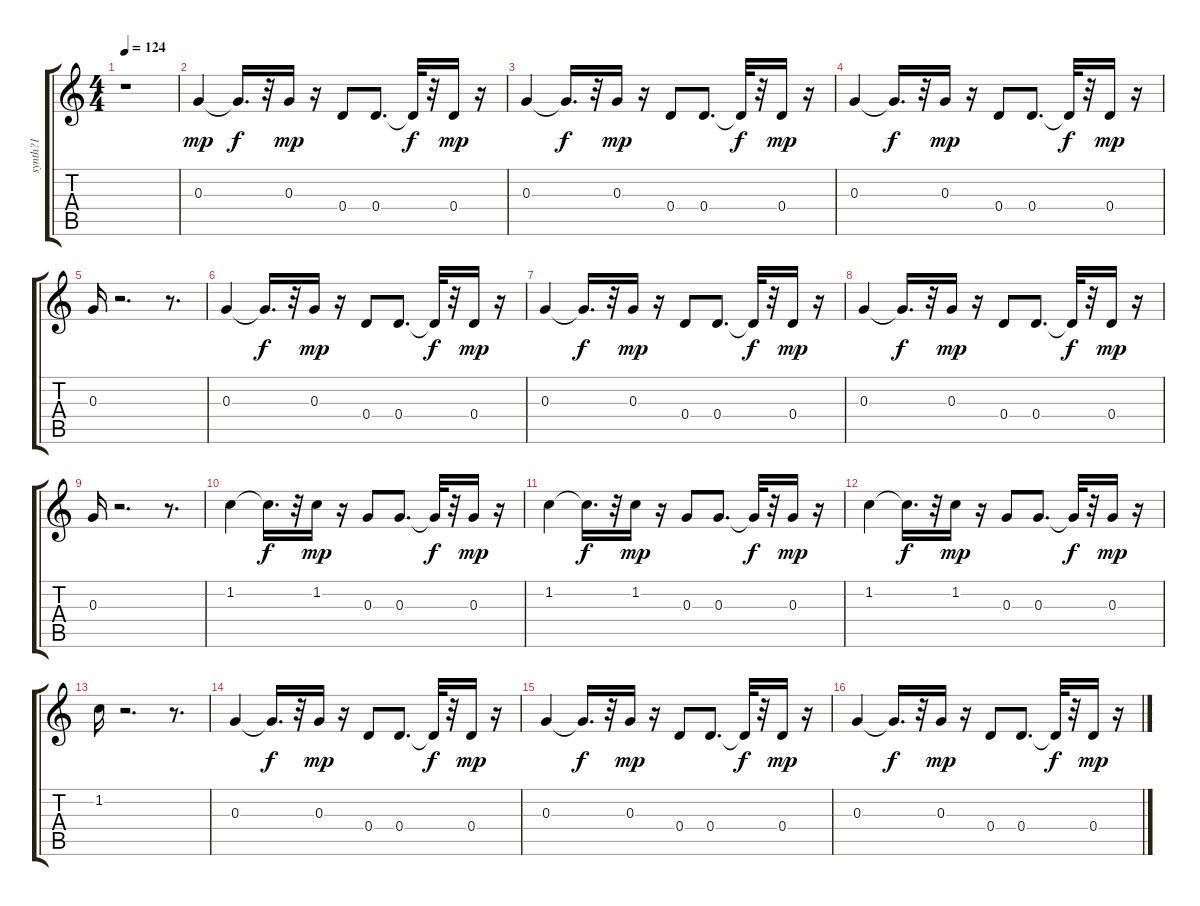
\track ("synth?1" "synth?1") {instrument synthbass1}
\staff {score tabs}
\tuning (E4 B3 G3 D3 A2 E2) {hide}
\ts (4 4)
\tempo 124
\clef g2
\ks c
r.1{dy mp instrument synthbass1} |
0.3.4 0.3{t}.16{d dy f} r.32 0.3.16{dy mp} r.16 0.4.8 0.4.8{d} 0.4{t}.32{dy f} r.32 0.4.16{dy mp} r.16 |
0.3.4 0.3{t}.16{d dy f} r.32 0.3.16{dy mp} r.16 0.4.8 0.4.8{d} 0.4{t}.32{dy f} r.32 0.4.16{dy mp} r.16 |
0.3.4 0.3{t}.16{d dy f} r.32 0.3.16{dy mp} r.16 0.4.8 0.4.8{d} 0.4{t}.32{dy f} r.32 0.4.16{dy mp} r.16 |
0.3.16 r.2{d} r.8{d} |
0.3.4 0.3{t}.16{d dy f} r.32 0.3.16{dy mp} r.16 0.4.8 0.4.8{d} 0.4{t}.32{dy f} r.32 0.4.16{dy mp} r.16 |
0.3.4 0.3{t}.16{d dy f} r.32 0.3.16{dy mp} r.16 0.4.8 0.4.8{d} 0.4{t}.32{dy f} r.32 0.4.16{dy mp} r.16 |
0.3.4 0.3{t}.16{d dy f} r.32 0.3.16{dy mp} r.16 0.4.8 0.4.8{d} 0.4{t}.32{dy f} r.32 0.4.16{dy mp} r.16 |
0.3.16 r.2{d} r.8{d} |
1.2.4 1.2{t}.16{d dy f} r.32 1.2.16{dy mp} r.16 0.3.8 0.3.8{d} 0.3{t}.32{dy f} r.32 0.3.16{dy mp} r.16 |
1.2.4 1.2{t}.16{d dy f} r.32 1.2.16{dy mp} r.16 0.3.8 0.3.8{d} 0.3{t}.32{dy f} r.32 0.3.16{dy mp} r.16 |
1.2.4 1.2{t}.16{d dy f} r.32 1.2.16{dy mp} r.16 0.3.8 0.3.8{d} 0.3{t}.32{dy f} r.32 0.3.16{dy mp} r.16 |
1.2.16 r.2{d} r.8{d} |
0.3.4 0.3{t}.16{d dy f} r.32 0.3.16{dy mp} r.16 0.4.8 0.4.8{d} 0.4{t}.32{dy f} r.32 0.4.16{dy mp} r.16 |
0.3.4 0.3{t}.16{d dy f} r.32 0.3.16{dy mp} r.16 0.4.8 0.4.8{d} 0.4{t}.32{dy f} r.32 0.4.16{dy mp} r.16 |
0.3.4 0.3{t}.16{d dy f} r.32 0.3.16{dy mp} r.16 0.4.8 0.4.8{d} 0.4{t}.32{dy f} r.32 0.4.16{dy mp} r.16
